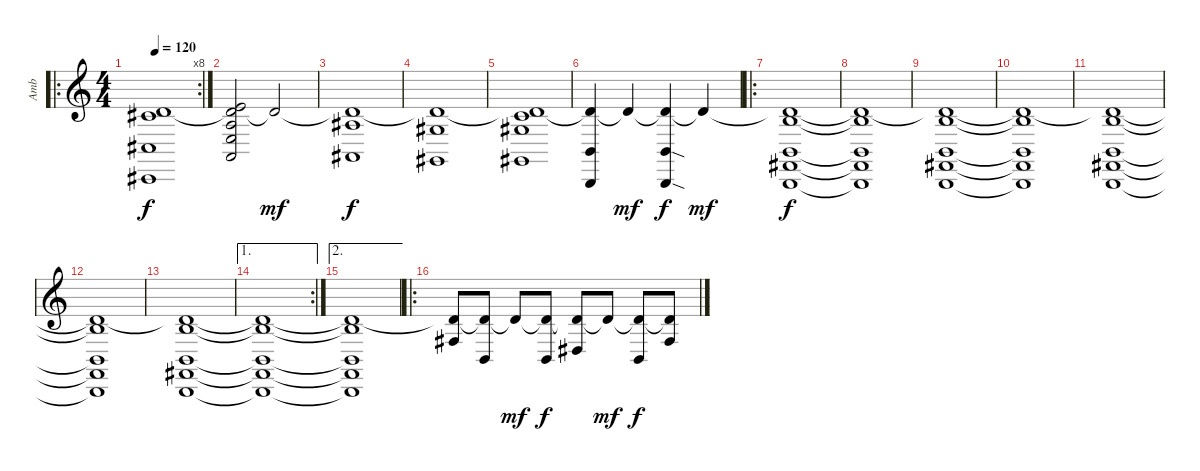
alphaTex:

\track ("Amb" "Amb") {instrument brightacousticpiano}
\staff {score}
\tuning (Db4 Ab3 E3 B2 Gb2 B1) {hide}
\ro
\rc 8
\ts (4 4)
\tempo 120
\clef g2
\ks c
(1.1{t} 9.3 7.5 2.6).1{dy f} |
(1.1{t} 12.3 10.4 10.5 10.6).2 1.1{t}.2{dy mf} |
(1.1{t} 11.4 11.6).1{dy f} |
(1.1{t} 9.4 9.6).1 |
(1.1{t} 8.3 9.4 9.6).1 |
(1.1{t} 0.4 0.6).4 1.1{t}.4{dy mf} (1.1{t} 0.4{sod} 0.6{sod}).4{dy f} 1.1{t}.4{dy mf} |
\ro
(1.1{t} 3.2 0.4 0.5 0.6).1{dy f} |
(1.1{t} 3.2{t} 0.4{t} 0.5{t} 0.6{t}).1 |
(1.1{t} 3.2 0.4 0.5 0.6).1 |
(1.1{t} 3.2{t} 0.4{t} 0.5{t} 0.6{t}).1 |
(1.1{t} 3.2 0.4 0.5 0.6).1 |
(1.1{t} 3.2{t} 0.4{t} 0.5{t} 0.6{t}).1 |
(1.1{t} 3.2 0.4 0.5 0.6).1 |
\ae 1
\rc 2
(1.1{t} 3.2{t} 0.4{t} 0.5{t} 0.6{t}).1 |
\ae 2
(1.1{t} 3.2{t} 0.4{t} 0.5{t} 0.6{t}).1 |
\ro
(1.1{t} 7.4).8 (1.1{t} 0.4).8 1.1{t}.8{dy mf} (1.1{t} 0.4).8{dy f} (1.1{t} 4.4).8 1.1{t}.8{dy mf} (1.1{t} 0.4).8{dy f} (1.1{t} 7.4).8
